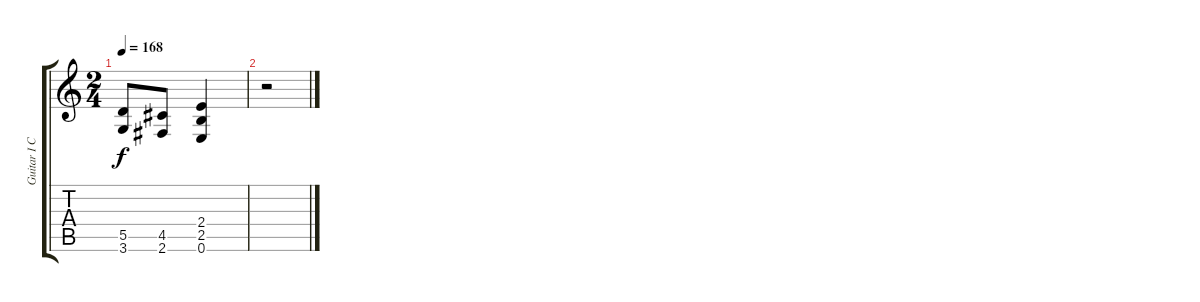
\track ("Guitar I Clean/Over/Dist" "Guitar I C") {instrument overdrivenguitar}
\staff {score tabs}
\tuning (E4 B3 G3 D3 A2 E2) {hide}
\ts (2 4)
\tempo 168
\clef g2
\ks c
(5.5 3.6).8{dy f instrument distortionguitar} (4.5 2.6).8 (2.4 2.5 0.6).4 |
r.2
